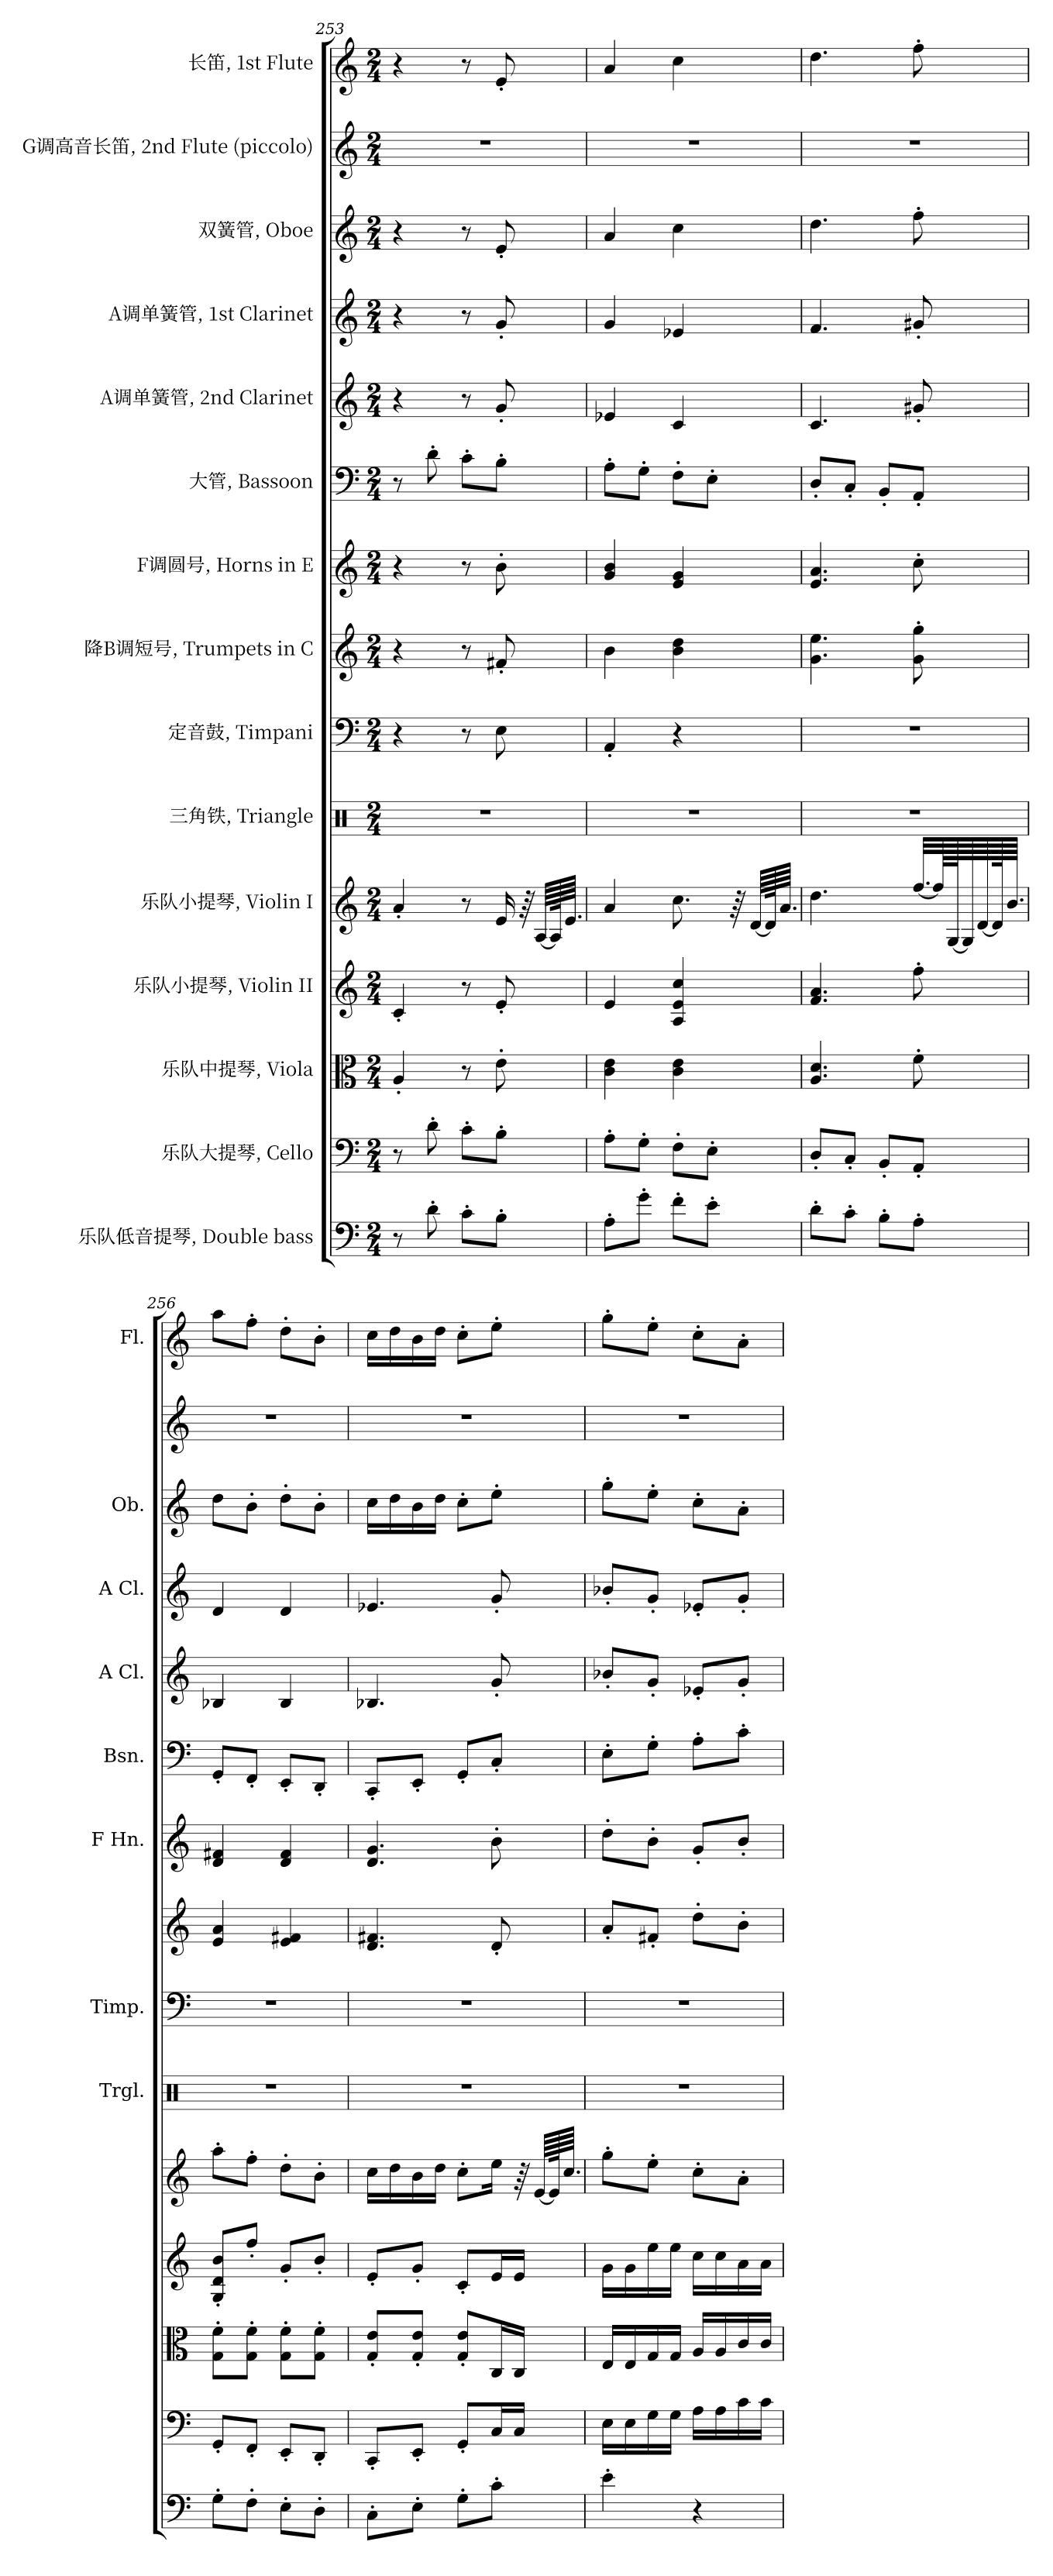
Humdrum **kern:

**kern	**kern	**kern	**kern	**kern	**kern	**kern	**kern	**kern	**kern	**kern	**kern	**kern	**kern	**kern
*part15	*part14	*part13	*part12	*part11	*part10	*part9	*part8	*part7	*part6	*part5	*part4	*part3	*part2	*part1
*staff15	*staff14	*staff13	*staff12	*staff11	*staff10	*staff9	*staff8	*staff7	*staff6	*staff5	*staff4	*staff3	*staff2	*staff1
*I"乐队低音提琴, Double bass	*I"乐队大提琴, Cello	*I"乐队中提琴, Viola	*I"乐队小提琴, Violin II	*I"乐队小提琴, Violin I	*I"三角铁, Triangle	*I"定音鼓, Timpani	*I"降B调短号, Trumpets in C	*I"F调圆号, Horns in E	*I"大管, Bassoon	*I"A调单簧管, 2nd Clarinet	*I"A调单簧管, 1st Clarinet	*I"双簧管, Oboe	*I"G调高音长笛, 2nd Flute (piccolo)	*I"长笛, 1st Flute
*	*	*	*	*	*I'Trgl.	*I'Timp.	*	*I'F Hn.	*I'Bsn.	*I'A Cl.	*I'A Cl.	*I'Ob.	*	*I'Fl.
*clefF4	*clefF4	*clefC3	*clefG2	*clefG2	*clefX	*clefF4	*clefG2	*clefG2	*clefF4	*clefG2	*clefG2	*clefG2	*clefG2	*clefG2
*ITrd7c12	*	*	*	*	*	*	*ITrd1c2	*ITrd4c7	*	*ITrd2c3	*ITrd2c3	*	*ITrd-4c-7	*
*k[]	*k[]	*k[]	*k[]	*k[]	*k[]	*k[]	*k[b-e-]	*k[b-]	*k[]	*k[f#c#g#]	*k[f#c#g#]	*k[]	*k[f#]	*k[]
*M2/4	*M2/4	*M2/4	*M2/4	*M2/4	*M2/4	*M2/4	*M2/4	*M2/4	*M2/4	*M2/4	*M2/4	*M2/4	*M2/4	*M2/4
=253	=253	=253	=253	=253	=253	=253	=253	=253	=253	=253	=253	=253	=253	=253
8r	8r	4A'/	4c'/	4a'/	2r	4r	4r	4r	8r	4r	4r	4r	2r	4r
8D'\	8d'\	.	.	.	.	.	.	.	8d'\	.	.	.	.	.
8C'\L	8c'\L	8r	8r	8r	.	8r	8r	8r	8c'\L	8r	8r	8r	.	8r
8BB'\J	8B'\J	8e'\	8e'/	16e/	.	8E\	8en'/	8e'\	8B'\J	8e'/	8e'/	8e'/	.	8e'/
.	.	.	.	64r	.	.	.	.	.	.	.	.	.	.
.	.	.	.	[64A/LLLL	.	.	.	.	.	.	.	.	.	.
.	.	.	.	128A/K]	.	.	.	.	.	.	.	.	.	.
.	.	.	.	64.e/JJJJ	.	.	.	.	.	.	.	.	.	.
=254	=254	=254	=254	=254	=254	=254	=254	=254	=254	=254	=254	=254	=254	=254
8AA'\L	8A'\L	4c\ 4e\	4e/	4a/	2r	4AA'/	4a\	4c/ 4e/	8A'\L	4cn/	4e/	4a/	2r	4a/
8G'\J	8G'\J	.	.	.	.	.	.	.	8G'\J	.	.	.	.	.
8F'\L	8F'\L	4c\ 4e\	4A/ 4e/ 4cc/	8.cc\	.	4r	4a\ 4cc\	4A/ 4c/	8F'\L	4A/	4cn/	4cc\	.	4cc\
8E'\J	8E'\J	.	.	.	.	.	.	.	8E'\J	.	.	.	.	.
.	.	.	.	64r	.	.	.	.	.	.	.	.	.	.
.	.	.	.	[64d/LLLL	.	.	.	.	.	.	.	.	.	.
.	.	.	.	128d/K]	.	.	.	.	.	.	.	.	.	.
.	.	.	.	64.a/JJJJ	.	.	.	.	.	.	.	.	.	.
!!LO:PB:g=z
=255	=255	=255	=255	=255	=255	=255	=255	=255	=255	=255	=255	=255	=255	=255
8D'\L	8D'/L	4.A/ 4.d/	4.f/ 4.a/	4.dd\	2r	2r	4.f\ 4.dd\	4.A/ 4.d/	8D'/L	4.A/	4.d/	4.dd\	2r	4.dd\
8C'\J	8C'/J	.	.	.	.	.	.	.	8C'/J	.	.	.	.	.
8BB'\L	8BB'/L	.	.	.	.	.	.	.	8BB'/L	.	.	.	.	.
8AA'\J	8AA'/J	8f'\	8ff'\	[32.ff/LLL	.	.	8f\' 8ff\'	8f'\	8AA'/J	8e#X'/	8e#X'/	8ff'\	.	8ff'\
.	.	.	.	128ff/LL]	.	.	.	.	.	.	.	.	.	.
.	.	.	.	[128G/J	.	.	.	.	.	.	.	.	.	.
.	.	.	.	64G/]	.	.	.	.	.	.	.	.	.	.
.	.	.	.	[64d/	.	.	.	.	.	.	.	.	.	.
.	.	.	.	128d/K]	.	.	.	.	.	.	.	.	.	.
.	.	.	.	64.b/JJJJ	.	.	.	.	.	.	.	.	.	.
=256	=256	=256	=256	=256	=256	=256	=256	=256	=256	=256	=256	=256	=256	=256
8GG'\L	8GG'/L	8G\' 8f\'L	8G/' 8d/' 8b/'L	8aa'\L	2r	2r	4d/ 4g/	4G/ 4Bn/	8GG'/L	4Gn/	4B/	8dd\L	2r	8aa\L
8FF'\J	8FF'/J	8G\' 8f\'J	8ff'/J	8ff'\J	.	.	.	.	8FF'/J	.	.	8b'\J	.	8ff'\J
8EE'\L	8EE'/L	8G\' 8f\'L	8g'/L	8dd'\L	.	.	4d/ 4en/	4G/ 4B/	8EE'/L	4G/	4B/	8dd'\L	.	8dd'\L
8DD'\J	8DD'/J	8G\' 8f\'J	8b'/J	8b'\J	.	.	.	.	8DD'/J	.	.	8b'\J	.	8b'\J
=257	=257	=257	=257	=257	=257	=257	=257	=257	=257	=257	=257	=257	=257	=257
8CC'\L	8CC'/L	8G/' 8e/'L	8e'/L	16cc\LL	2r	2r	4.c/ 4.en/	4.G/ 4.c/	8CC'/L	4.Gn/	4.cn/	16cc\LL	2r	16cc\LL
.	.	.	.	16dd\	.	.	.	.	.	.	.	16dd\	.	16dd\
8EE'\J	8EE'/J	8G/' 8e/'J	8g'/J	16b\	.	.	.	.	8EE'/J	.	.	16b\	.	16b\
.	.	.	.	16dd\JJ	.	.	.	.	.	.	.	16dd\JJ	.	16dd\JJ
8GG'\L	8GG'/L	8G/' 8e/'L	8c'/L	8cc'\L	.	.	.	.	8GG'/L	.	.	8cc'\L	.	8cc'\L
8C'\J	16C/L	16C/L	16e/L	16ee\Jk	.	.	8c'/	8e'\	8C'/J	8e'/	8e'/	8ee'\J	.	8ee'\J
.	16C/JJ	16C/JJ	16e/JJ	64r	.	.	.	.	.	.	.	.	.	.
.	.	.	.	[64e/LLLL	.	.	.	.	.	.	.	.	.	.
.	.	.	.	128e/K]	.	.	.	.	.	.	.	.	.	.
.	.	.	.	64.cc/JJJJ	.	.	.	.	.	.	.	.	.	.
=258	=258	=258	=258	=258	=258	=258	=258	=258	=258	=258	=258	=258	=258	=258
4E'\	16E\LL	16E/LL	16g\LL	8gg'\L	2r	2r	8g'/L	8g'\L	8E'\L	8gn'/L	8gn'/L	8gg'\L	2r	8gg'\L
.	16E\	16E/	16g\	.	.	.	.	.	.	.	.	.	.	.
.	16G\	16G/	16ee\	8ee'\J	.	.	8en'/J	8e'\J	8G'\J	8e'/J	8e'/J	8ee'\J	.	8ee'\J
.	16G\JJ	16G/JJ	16ee\JJ	.	.	.	.	.	.	.	.	.	.	.
4r	16A\LL	16A/LL	16cc\LL	8cc'\L	.	.	8cc'\L	8c'/L	8A'\L	8cn'/L	8cn'/L	8cc'\L	.	8cc'\L
.	16A\	16A/	16cc\	.	.	.	.	.	.	.	.	.	.	.
.	16c\	16c/	16a\	8a'\J	.	.	8a'\J	8e'/J	8c'\J	8e'/J	8e'/J	8a'\J	.	8a'\J
.	16c\JJ	16c/JJ	16a\JJ	.	.	.	.	.	.	.	.	.	.	.
=	=	=	=	=	=	=	=	=	=	=	=	=	=	=
*-	*-	*-	*-	*-	*-	*-	*-	*-	*-	*-	*-	*-	*-	*-
